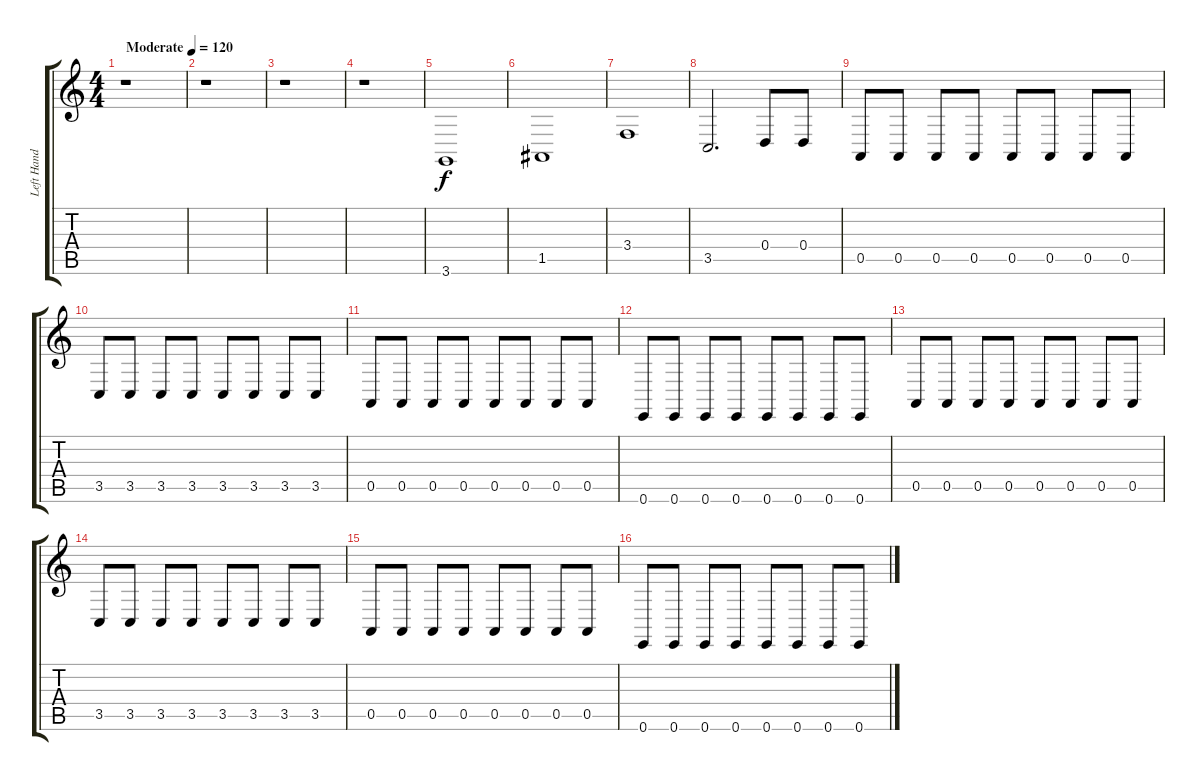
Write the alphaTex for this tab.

\track ("Left Hand" "Left Hand") {instrument acousticgrandpiano}
\staff {score tabs}
\tuning (E4 B3 G3 D3 A2 E2) {hide}
\ts (4 4)
\tempo (120 "Moderate")
\clef g2
\ks c
r.1{dy f instrument acousticgrandpiano} |
r.1 |
r.1 |
r.1 |
3.6.1 |
1.5.1 |
3.4.1 |
3.5.2{d} 0.4.8 0.4.8 |
0.5.8 0.5.8 0.5.8 0.5.8 0.5.8 0.5.8 0.5.8 0.5.8 |
3.5.8 3.5.8 3.5.8 3.5.8 3.5.8 3.5.8 3.5.8 3.5.8 |
0.5.8 0.5.8 0.5.8 0.5.8 0.5.8 0.5.8 0.5.8 0.5.8 |
0.6.8 0.6.8 0.6.8 0.6.8 0.6.8 0.6.8 0.6.8 0.6.8 |
0.5.8 0.5.8 0.5.8 0.5.8 0.5.8 0.5.8 0.5.8 0.5.8 |
3.5.8 3.5.8 3.5.8 3.5.8 3.5.8 3.5.8 3.5.8 3.5.8 |
0.5.8 0.5.8 0.5.8 0.5.8 0.5.8 0.5.8 0.5.8 0.5.8 |
0.6.8 0.6.8 0.6.8 0.6.8 0.6.8 0.6.8 0.6.8 0.6.8
